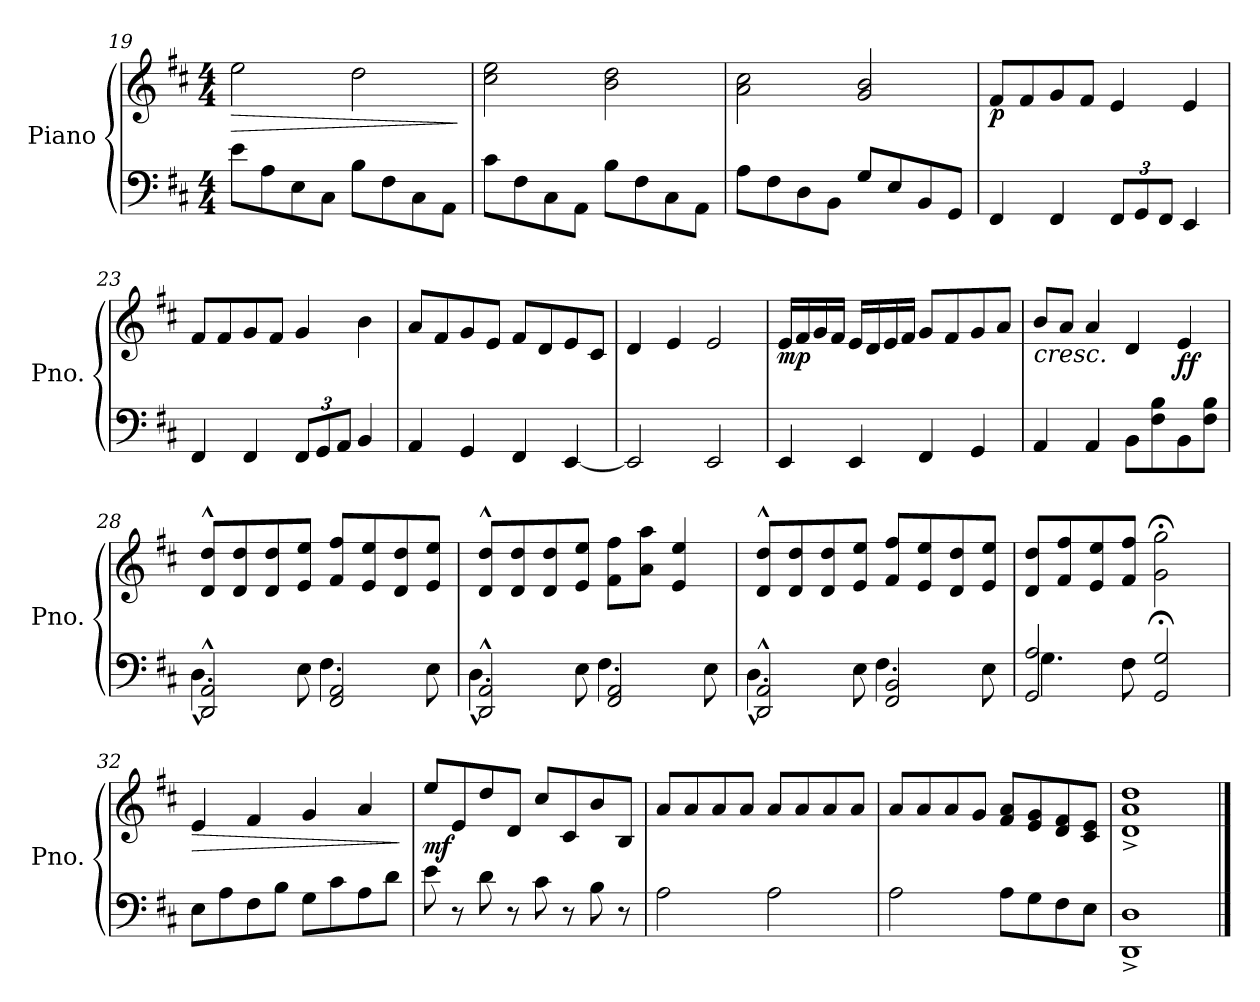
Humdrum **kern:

**kern	**kern	**dynam
*part1	*part1	*part1
*staff2	*staff1	*staff1/2
*I"Piano	*	*
*I'Pno.	*	*
*clefF4	*clefG2	*
*k[f#c#]	*k[f#c#]	*
*M4/4	*M4/4	*
=19	=19	=19
!	!	!LO:HP:b
8e\L	2ee\	>
8A\	.	.
8E\	.	.
8C#\J	.	.
8B\L	2dd\	.
8F#\	.	.
8C#\	.	.
8AA\J	.	.
.	.	]
!!LO:LB:g=z
=20	=20	=20
8c#\L	2cc#\ 2ee\	.
8F#\	.	.
8C#\	.	.
8AA\J	.	.
8B\L	2b\ 2dd\	.
8F#\	.	.
8C#\	.	.
8AA\J	.	.
=21	=21	=21
8A\L	2a\ 2cc#\	.
8F#\	.	.
8D\	.	.
8BB\J	.	.
8G/L	2g/ 2b/	.
8E/	.	.
8BB/	.	.
8GG/J	.	.
=22	=22	=22
!	!	!LO:DY:b
4FF#/	8f#/L	p
.	8f#/	.
4FF#/	8g/	.
.	8f#/J	.
*Xbrackettup	*	*
12FF#/L	4e/	.
12GG/	.	.
12FF#/J	.	.
4EE/	4e/	.
=23	=23	=23
4FF#/	8f#/L	.
.	8f#/	.
4FF#/	8g/	.
.	8f#/J	.
12FF#/L	4g/	.
12GG/	.	.
12AA/J	.	.
4BB/	4b\	.
=24	=24	=24
4AA/	8a/L	.
.	8f#/	.
4GG/	8g/	.
.	8e/J	.
4FF#/	8f#/L	.
.	8d/	.
[4EE/	8e/	.
.	8c#/J	.
!!LO:LB:g=z
=25	=25	=25
2EE/]	4d/	.
.	4e/	.
2EE/	2e/	.
=26	=26	=26
!	!	!LO:DY:b
4EE/	16e/LL	mp
.	16f#/	.
.	16g/	.
.	16f#/JJ	.
4EE/	16e/LL	.
.	16d/	.
.	16e/	.
.	16f#/JJ	.
4FF#/	8g/L	.
.	8f#/	.
4GG/	8g/	.
.	8a/J	.
=27	=27	=27
!	!	!LO:HP:b
4AA/	8b/L	<
.	8a/J	.
4AA/	4a/	.
8BB\L	4d/	.
8F#\ 8B\	.	.
!	!	!LO:DY:b
8BB\	4e/	ff
8F#\ 8B\J	.	.
.	.	[
=28	=28	=28
*^	*	*
2DD/^^ 2AA/^^	4.D^^\	8d/^^ 8dd/^^L	.
.	.	8d/ 8dd/	.
.	.	8d/ 8dd/	.
.	8E\	8e/ 8ee/J	.
2FF#/ 2AA/	4.F#\	8f#/ 8ff#/L	.
.	.	8e/ 8ee/	.
.	.	8d/ 8dd/	.
.	8E\	8e/ 8ee/J	.
=29	=29	=29	=29
2DD/^^ 2AA/^^	4.D^^\	8d/^^ 8dd/^^L	.
.	.	8d/ 8dd/	.
.	.	8d/ 8dd/	.
.	8E\	8e/ 8ee/J	.
2FF#/ 2AA/	4.F#\	8f#\ 8ff#\L	.
.	.	8a\ 8aa\J	.
.	.	4e/ 4ee/	.
.	8E\	.	.
!!LO:PB:g=z
=30	=30	=30	=30
2DD/^^ 2AA/^^	4.D^^\	8d/^^ 8dd/^^L	.
.	.	8d/ 8dd/	.
.	.	8d/ 8dd/	.
.	8E\	8e/ 8ee/J	.
2FF#/ 2BB/	4.F#\	8f#/ 8ff#/L	.
.	.	8e/ 8ee/	.
.	.	8d/ 8dd/	.
.	8E\	8e/ 8ee/J	.
=31	=31	=31	=31
2GG/ 2A/	4.G\	8d/ 8dd/L	.
.	.	8f#/ 8ff#/	.
.	.	8e/ 8ee/	.
.	8F#\	8f#/ 8ff#/J	.
2GG/;< 2G/;<	2ryy	2g\;< 2gg\;<	.
=32	=32	=32	=32
!	!	!	!LO:HP:b
*v	*v	*	*
8E\L	4e/	>
8A\	.	.
8F#\	4f#/	.
8B\J	.	.
8G\L	4g/	.
8c#\	.	.
8A\	4a/	.
8d\J	.	.
.	.	]
=33	=33	=33
!	!	!LO:DY:b
8e\	8ee/L	mf
8r	8e/	.
8d\	8dd/	.
8r	8d/J	.
8c#\	8cc#/L	.
8r	8c#/	.
8B\	8b/	.
8r	8B/J	.
=34	=34	=34
2A\	8a/L	.
.	8a/	.
.	8a/	.
.	8a/J	.
2A\	8a/L	.
.	8a/	.
.	8a/	.
.	8a/J	.
!!LO:LB:g=z
=35	=35	=35
2A\	8a/L	.
.	8a/	.
.	8a/	.
.	8g/J	.
8A\L	8f#/ 8a/L	.
8G\	8e/ 8g/	.
8F#\	8d/ 8f#/	.
8E\J	8c#/ 8e/J	.
=36	=36	=36
1DD^ 1D^	1d^ 1a^ 1dd^	.
==	==	==
*-	*-	*-
